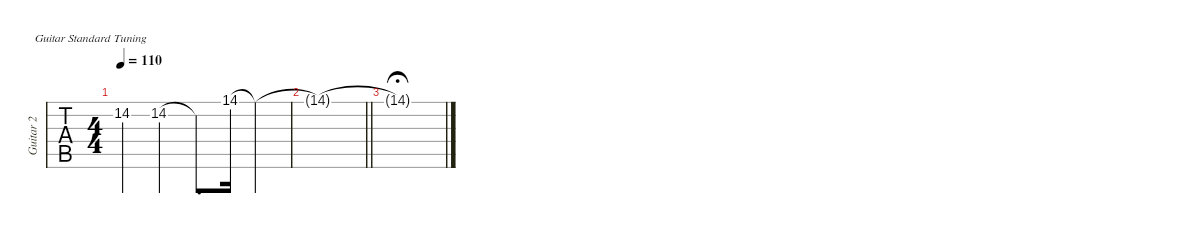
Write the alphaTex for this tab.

\defaultSystemsLayout 4
\hideDynamics
\bracketExtendMode nobrackets
\multiTrackTrackNamePolicy allsystems
\firstSystemTrackNameMode fullname
\otherSystemsTrackNameMode fullname
\otherSystemsTrackNameOrientation horizontal
\track ("Guitar 2" "Guitar 2") {instrument overdrivenguitar}
\staff {tabs}
\tuning (E4 B3 G3 D3 A2 E2)
\ts (4 4)
\scale
1.2383
\tempo 110
\accidentals auto
\clef g2
\ottava regular
\simile none
\ks c
14.2{acc #}.4{dy mf} 14.2{acc #}.4 14.2{t acc #}.8{d} 14.1{acc #}.16 14.1{t acc #}.4 |
\scale
0.661062
\barLineRight lightlight
14.1{t acc #}.1 |
\scale
0.553144 14.1{t acc #}.1{fermata (medium 1)}
